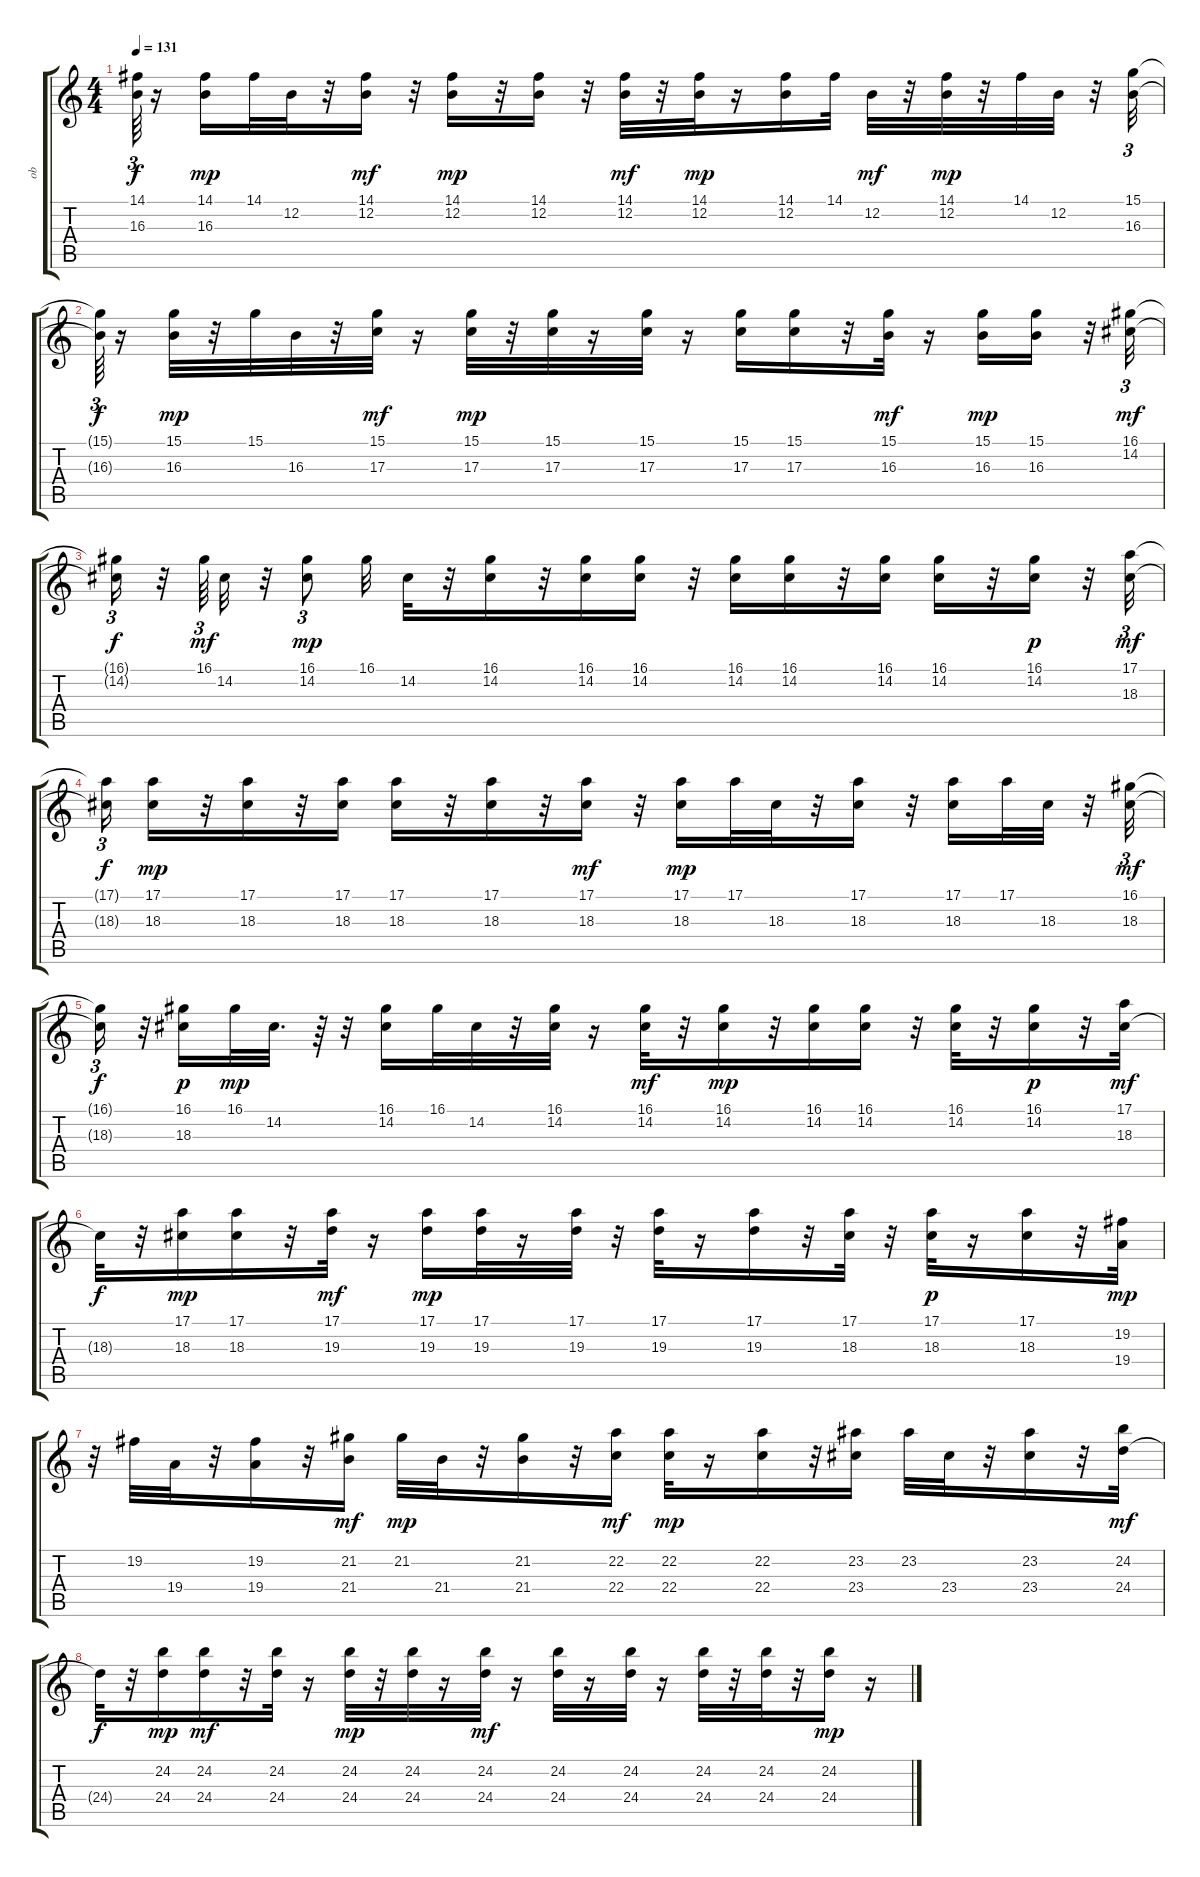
\track ("ob" "ob") {instrument oboe}
\staff {score tabs}
\tuning (E4 B3 G3 D3 A2 E2) {hide}
\ts (4 4)
\tempo 131
\clef g2
\ks c
(14.1{t} 16.3{t}).64{tu (3 2) dy f} r.16 (14.1 16.3).16{dy mp} 14.1.32 12.2.32 r.32 (14.1 12.2).16{dy mf} r.32 (14.1 12.2).16{dy mp} r.32 (14.1 12.2).16 r.32 (14.1 12.2).32{dy mf} r.32 (14.1 12.2).32{dy mp} r.16 (14.1 12.2).16 14.1.32 12.2.32{dy mf} r.32 (14.1 12.2).32{dy mp} r.32 14.1.32 12.2.32 r.32 (15.1 16.3).32{tu (3 2)} |
(15.1{t} 16.3{t}).64{tu (3 2) dy f} r.16 (15.1 16.3).32{dy mp} r.32 15.1.32 16.3.32 r.32 (15.1 17.3).32{dy mf} r.16 (15.1 17.3).32{dy mp} r.32 (15.1 17.3).32 r.16 (15.1 17.3).32 r.16 (15.1 17.3).16 (15.1 17.3).16 r.32 (15.1 16.3).32{dy mf} r.16 (15.1 16.3).16{dy mp} (15.1 16.3).16 r.32 (16.1 14.2).32{tu (3 2) dy mf} |
(16.1{t} 14.2{t}).16{tu (3 2) dy f} r.32 16.1.64{tu (3 2) dy mf} 14.2.32 r.32 (16.1 14.2).8{tu (3 2) dy mp} 16.1.32 14.2.32 r.32 (16.1 14.2).16 r.32 (16.1 14.2).16 (16.1 14.2).16 r.32 (16.1 14.2).16 (16.1 14.2).16 r.32 (16.1 14.2).16 (16.1 14.2).16 r.32 (16.1 14.2).16{dy p} r.32 (17.1 18.3).32{tu (3 2) dy mf} |
(17.1{t} 18.3{t}).16{tu (3 2) dy f} (17.1 18.3).16{dy mp} r.32 (17.1 18.3).16 r.32 (17.1 18.3).16 (17.1 18.3).16 r.32 (17.1 18.3).16 r.32 (17.1 18.3).16{dy mf} r.32 (17.1 18.3).16{dy mp} 17.1.32 18.3.32 r.32 (17.1 18.3).16 r.32 (17.1 18.3).16 17.1.32 18.3.32 r.32 (16.1 18.3).32{tu (3 2) dy mf} |
(16.1{t} 18.3{t}).16{tu (3 2) dy f} r.32 (16.1 18.3).16{dy p} 16.1.32{dy mp} 14.2.32{d} r.64 r.32 (16.1 14.2).16 16.1.32 14.2.32 r.32 (16.1 14.2).32 r.16 (16.1 14.2).32{dy mf} r.32 (16.1 14.2).16{dy mp} r.32 (16.1 14.2).16 (16.1 14.2).16 r.32 (16.1 14.2).32 r.32 (16.1 14.2).16{dy p} r.32 (17.1 18.3).32{dy mf} |
18.3{t}.32{dy f} r.32 (17.1 18.3).16{dy mp} (17.1 18.3).16 r.32 (17.1 19.3).32{dy mf} r.16 (17.1 19.3).16{dy mp} (17.1 19.3).32 r.16 (17.1 19.3).32 r.32 (17.1 19.3).32 r.16 (17.1 19.3).16 r.32 (17.1 18.3).32 r.32 (17.1 18.3).32{dy p} r.16 (17.1 18.3).16 r.32 (19.2 19.4).32{dy mp} |
r.32 19.2.32 19.4.32 r.32 (19.2 19.4).16 r.32 (21.2 21.4).16{dy mf} 21.2.32{dy mp} 21.4.32 r.32 (21.2 21.4).16 r.32 (22.2 22.4).16{dy mf} (22.2 22.4).32{dy mp} r.16 (22.2 22.4).16 r.32 (23.2 23.4).16 23.2.32 23.4.32 r.32 (23.2 23.4).16 r.32 (24.2 24.4).32{dy mf} |
24.4{t}.32{dy f} r.32 (24.2 24.4).16{dy mp} (24.2 24.4).16{dy mf} r.32 (24.2 24.4).32 r.16 (24.2 24.4).32{dy mp} r.32 (24.2 24.4).32 r.16 (24.2 24.4).32{dy mf} r.16 (24.2 24.4).32 r.16 (24.2 24.4).32 r.16 (24.2 24.4).32 r.32 (24.2 24.4).32 r.32 (24.2 24.4).16{dy mp} r.16
